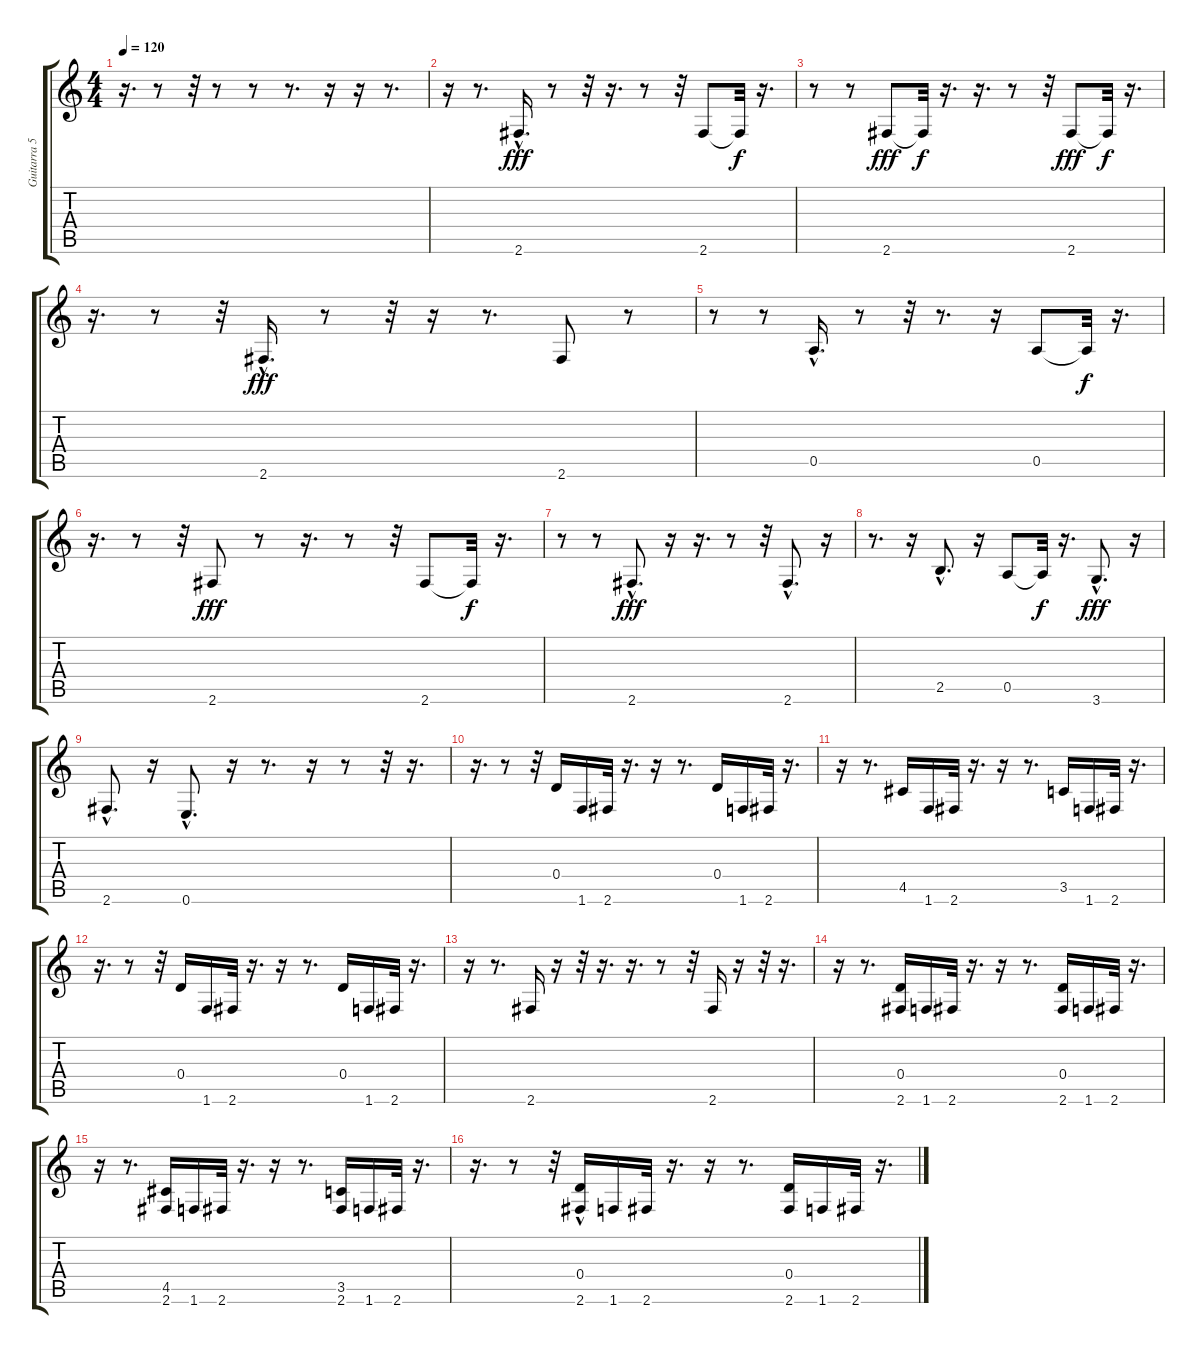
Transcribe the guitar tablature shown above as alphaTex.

\track ("Guitarra 5" "Guitarra 5") {instrument distortionguitar}
\staff {score tabs}
\tuning (E4 B3 G3 D3 A2 E2) {hide}
\ts (4 4)
\tempo 120
\clef g2
\ks c
r.16{d dy f} r.8 r.32 r.8 r.8 r.8{d} r.16 r.16 r.8{d} |
r.16{volume 14} r.8{d} 2.6{hac}.16{d dy fff} r.8 r.32 r.16{d} r.8 r.32 2.6.8 2.6{t}.32{dy f} r.16{d} |
r.8 r.8 2.6.8{dy fff} 2.6{t}.32{dy f} r.16{d} r.16{d} r.8 r.32 2.6.8{dy fff} 2.6{t}.32{dy f} r.16{d} |
r.16{d} r.8 r.32 2.6{hac}.16{d dy fff} r.8 r.32 r.16 r.8{d} 2.6.8 r.8 |
r.8 r.8 0.5{hac}.16{d} r.8 r.32 r.8{d} r.16 0.5.8 0.5{t}.32{dy f} r.16{d} |
r.16{d} r.8 r.32 2.6.8{dy fff} r.8 r.16{d} r.8 r.32 2.6.8 2.6{t}.32{dy f} r.16{d} |
r.8 r.8 2.6{hac}.8{d dy fff} r.16 r.16{d} r.8 r.32 2.6{hac}.8{d} r.16 |
r.8{d} r.16 2.5{hac}.8{d} r.16 0.5.8 0.5{t}.32{dy f} r.16{d} 3.6{hac}.8{d dy fff} r.16 |
2.6{hac}.8{d} r.16 0.6{hac}.8{d} r.16 r.8{d} r.16 r.8 r.32 r.16{d} |
r.16{d} r.8 r.32 0.4.16 1.6.16 2.6.32 r.16{d} r.16 r.8{d} 0.4.16 1.6.16 2.6.32 r.16{d} |
r.16 r.8{d} 4.5.16 1.6.16 2.6.32 r.16{d} r.16 r.8{d} 3.5.16 1.6.16 2.6.32 r.16{d} |
r.16{d} r.8 r.32 0.4.16 1.6.16 2.6.32 r.16{d} r.16 r.8{d} 0.4.16 1.6.16 2.6.32 r.16{d} |
r.16 r.8{d} 2.6.16 r.16 r.32 r.16{d} r.16{d} r.8 r.32 2.6.16 r.16 r.32 r.16{d} |
r.16 r.8{d} (0.4 2.6).16 1.6.16 2.6.32 r.16{d} r.16 r.8{d} (0.4 2.6).16 1.6.16 2.6.32 r.16{d} |
r.16 r.8{d} (4.5 2.6).16 1.6.16 2.6.32 r.16{d} r.16 r.8{d} (3.5 2.6).16 1.6.16 2.6.32 r.16{d} |
r.16{d} r.8 r.32 (0.4{hac} 2.6).16 1.6.16 2.6.32 r.16{d} r.16 r.8{d} (0.4 2.6).16 1.6.16 2.6.32 r.16{d}
